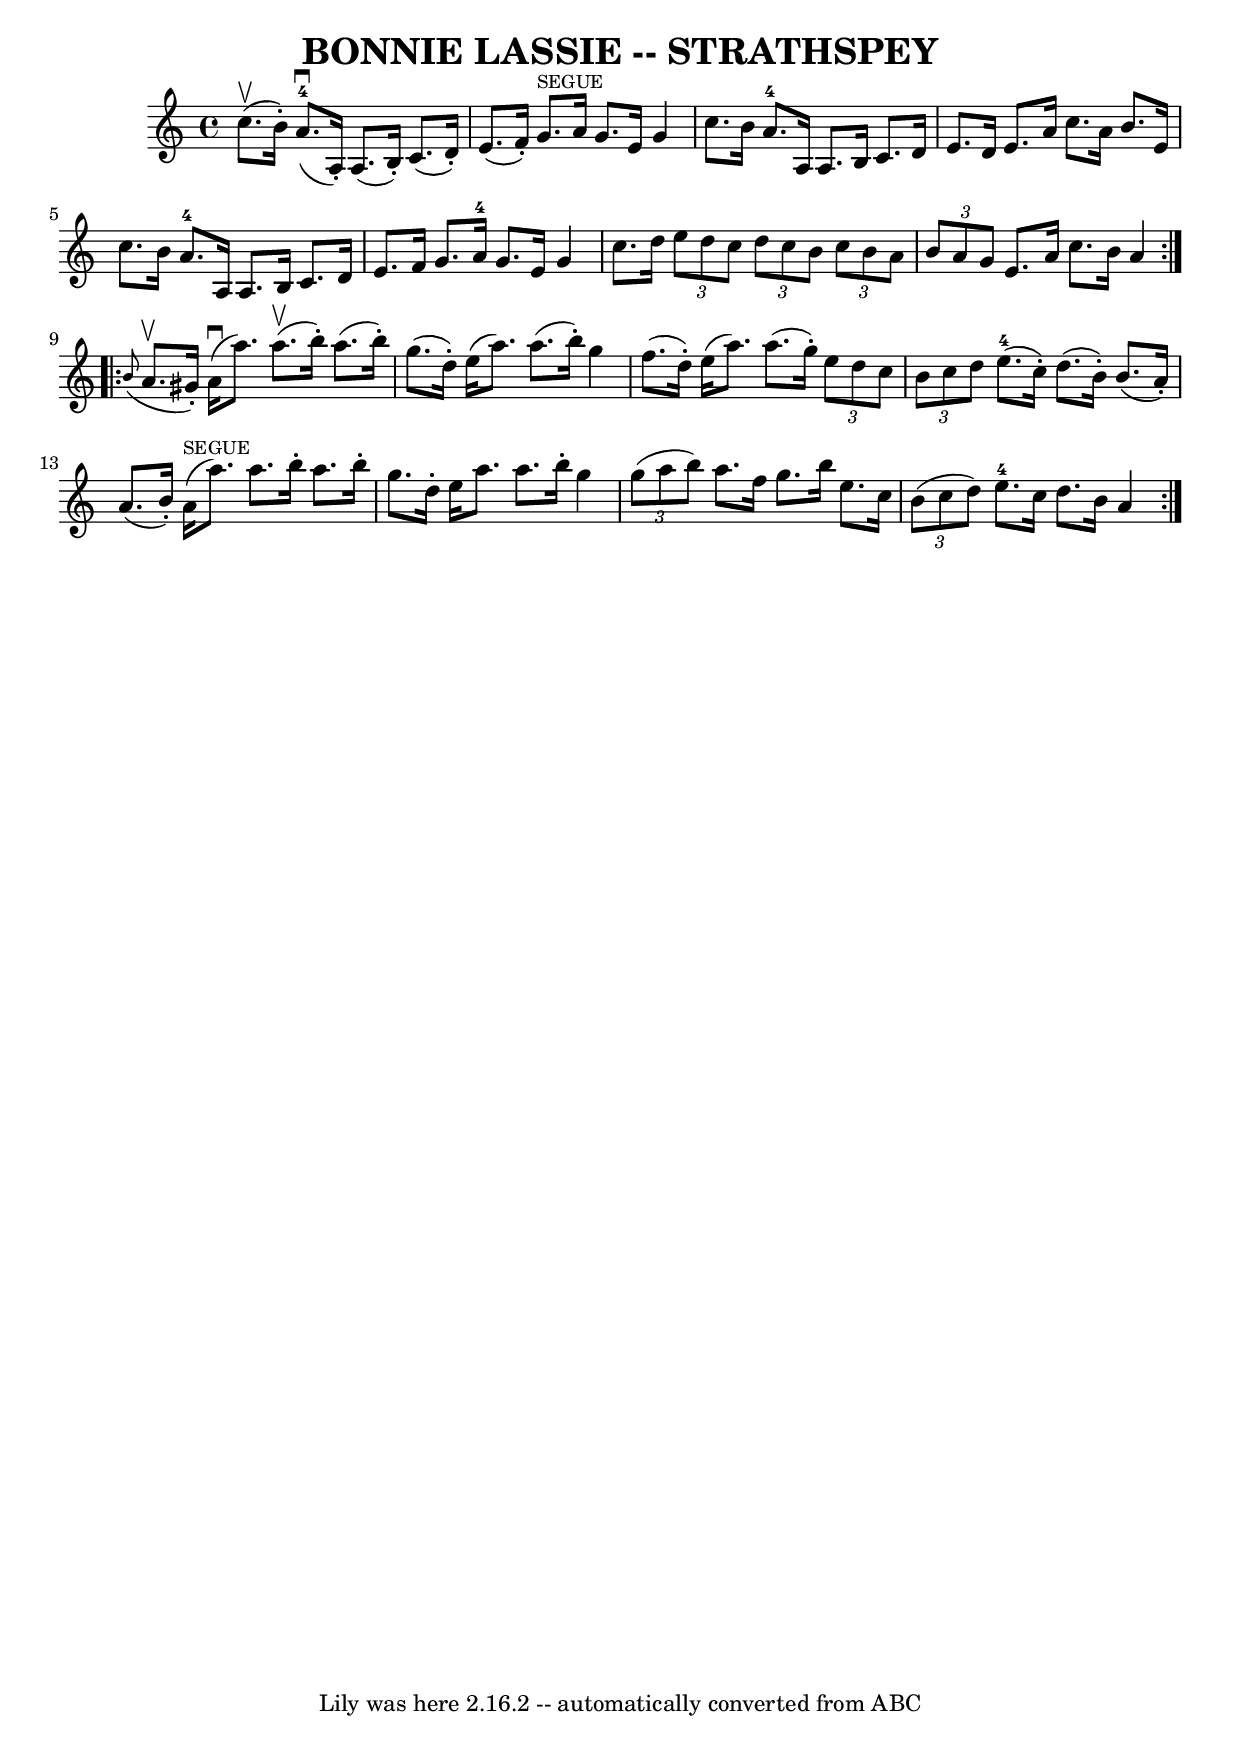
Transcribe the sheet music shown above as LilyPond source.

\version "2.16.2"
\include "Mammoth.ily"
\header {
  %% book = "Ryan's Mammoth Collection of Fiddle Tunes"
  crossRefNumber = "1"
  footnotes = ""
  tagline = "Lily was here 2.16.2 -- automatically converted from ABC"
  title = "BONNIE LASSIE -- STRATHSPEY"

}
voicedefault =  {



  \repeat volta 2 {

    \override Staff.TimeSignature #'style = #'C
    \time 4/4 
    \key a \minor
    c''8. (^\upbow b'16 -.)       |
    
    a'8.-4(^\downbow a16 -.) a8. (b16 -.) c'8. (d'16 -.)   
    e'8. (f'16 -.)   |
    g'8.^\segue a'16 g'8. e'16 g'4  
    c''8. b'16        |
    a'8.-4 a16 a8. b16 c'8.    
    d'16 e'8. d'16    |
    e'8. a'16 c''8. a'16 b'8.    
    e'16 c''8. b'16    |
    |
    a'8.-4 a16 a8.    
    b16 c'8. d'16 e'8. f'16    |
    g'8. a'16-4 g'8.    
    e'16 g'4 c''8. d''16        |
    \times 2/3 { e''8 d''8    
		 c''8  
	       }   \times 2/3 { d''8 c''8 b'8  
			      }   \times 2/3 { c''8 b'8    
					       a'8  
					     }   \times 2/3 { b'8 a'8 g'8  
							    }   |
    e'8. a'16 c''8. 
    b'16 a'4    
  }     
  \repeat volta 2 {
    \grace { b'8 (
	   } a'8.^\upbow  
    gis'16 -.)       |
    a'16 (^\downbow a''8.) a''8. (^\upbow 
    b''16 -.) a''8. (b''16 -.) g''8. (d''16 -.)   |
    
    e''16 (a''8.) a''8. (b''16 -.) g''4 f''8. (d''16 -.)     
    |
    e''16 (a''8.) a''8. (g''16 -.)   \times 2/3 { e''8  
						  d''8 c''8  
						}   \times 2/3 { b'8 c''8 d''8  
							       }   |
    e''8. -4(c''16 -.) d''8. (b'16 -.) b'8. (a'16 -.) a'8. (
    b'16 -.)   |
    |
    a'16^\segue(a''8.) a''8.    
    b''16 -. a''8. b''16 -. g''8. d''16 -.   |
    e''16 a''8.    
    a''8. b''16 -. g''4    \times 2/3 { g''8 (a''8 b''8) 
				      }       
    |
    a''8. f''16 g''8. b''16 e''8. c''16    \times 2/3 {   
      b'8 (c''8 d''8) 
    }   |
    e''8.-4 c''16 d''8. b'16   
    a'4    
  }   

}

\score{
  <<

    \context Staff="default"
    {
      \voicedefault 
      
    }

  >>
  \layout {
    
  }
  \midi {
  }

}
